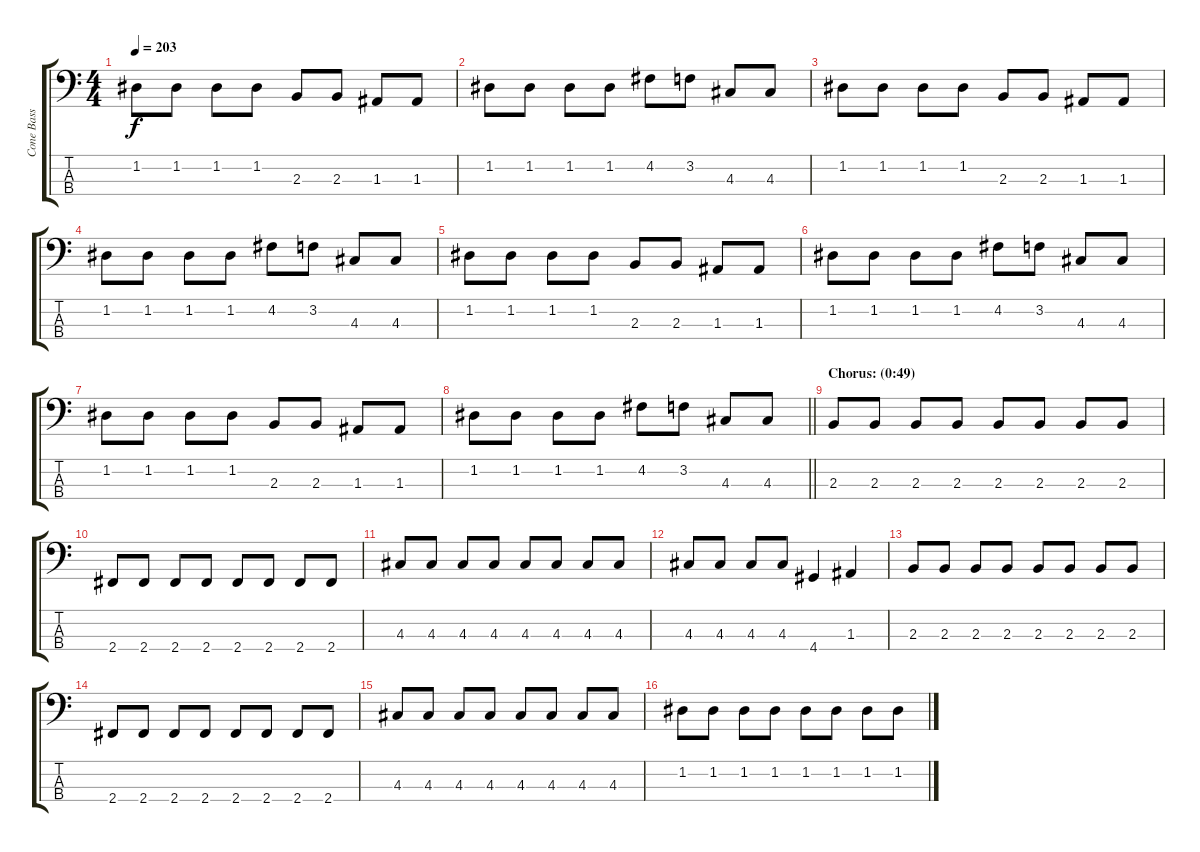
\track ("Cone Bass" "Cone Bass") {instrument electricbasspick}
\staff {score tabs}
\tuning (G2 D2 A1 E1) {hide}
\ts (4 4)
\tempo 203
\clef f4
\ks c
1.2.8{dy f} 1.2.8 1.2.8 1.2.8 2.3.8 2.3.8 1.3.8 1.3.8 |
1.2.8 1.2.8 1.2.8 1.2.8 4.2.8 3.2.8 4.3.8 4.3.8 |
1.2.8 1.2.8 1.2.8 1.2.8 2.3.8 2.3.8 1.3.8 1.3.8 |
1.2.8 1.2.8 1.2.8 1.2.8 4.2.8 3.2.8 4.3.8 4.3.8 |
1.2.8 1.2.8 1.2.8 1.2.8 2.3.8 2.3.8 1.3.8 1.3.8 |
1.2.8 1.2.8 1.2.8 1.2.8 4.2.8 3.2.8 4.3.8 4.3.8 |
1.2.8 1.2.8 1.2.8 1.2.8 2.3.8 2.3.8 1.3.8 1.3.8 |
\barLineRight lightlight
1.2.8 1.2.8 1.2.8 1.2.8 4.2.8 3.2.8 4.3.8 4.3.8 |
\section ("" "Chorus: (0:49)")
2.3.8 2.3.8 2.3.8 2.3.8 2.3.8 2.3.8 2.3.8 2.3.8 |
2.4.8 2.4.8 2.4.8 2.4.8 2.4.8 2.4.8 2.4.8 2.4.8 |
4.3.8 4.3.8 4.3.8 4.3.8 4.3.8 4.3.8 4.3.8 4.3.8 |
4.3.8 4.3.8 4.3.8 4.3.8 4.4.4 1.3.4 |
2.3.8 2.3.8 2.3.8 2.3.8 2.3.8 2.3.8 2.3.8 2.3.8 |
2.4.8 2.4.8 2.4.8 2.4.8 2.4.8 2.4.8 2.4.8 2.4.8 |
4.3.8 4.3.8 4.3.8 4.3.8 4.3.8 4.3.8 4.3.8 4.3.8 |
1.2.8 1.2.8 1.2.8 1.2.8 1.2.8 1.2.8 1.2.8 1.2.8
